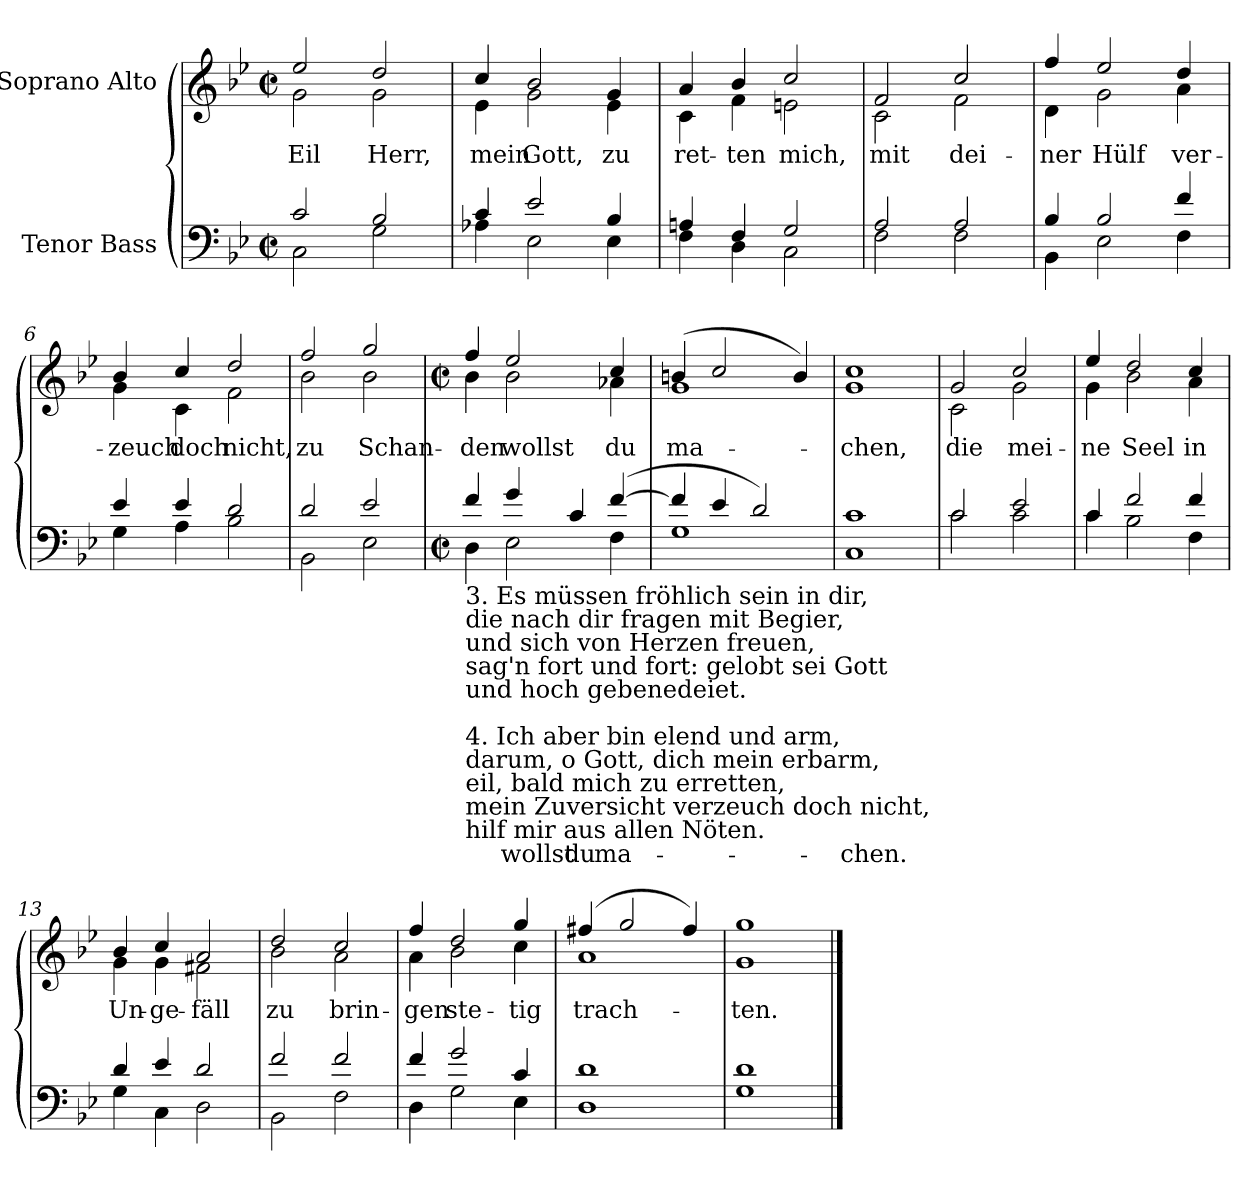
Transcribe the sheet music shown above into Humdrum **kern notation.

**kern	**text	**kern	**text
*part2	*part2	*part1	*part1
*staff2	*staff2	*staff1	*staff1
*I"Tenor Bass	*	*I"Soprano Alto	*
*clefF4	*	*clefG2	*
*k[b-e-]	*	*k[b-e-]	*
*B-:	*	*B-:	*
*M2/2	*	*M2/2	*
*met(c|)	*	*met(c|)	*
=1	=1	=1	=1
*^	*	*	*
!	!	!	!LO:TX:a:cj:t=Cornelius Becker\n(1561-1604)	!
!	!	!	!LO:TX:a:cj:t=Psalm 70, SWV 167	!
!	!	!	!LO:TX:a:cj:t=Heinrich Schütz\n(1585-1672)	!
!	!	!	!	!LO:LY:b
*	*	*	*^	*
2c/	2C\	.	2ee-/	2g\	Eil
!	!	!	!	!	!LO:LY:b
2B-/	2G\	.	2dd/	2g\	Herr,
=2	=2	=2	=2	=2	=2
!	!	!	!	!	!LO:LY:b
4c/	4A-X\	.	4cc/	4e-\	mein
!	!	!	!	!	!LO:LY:b
2e-/	2E-\	.	2b-/	2g\	Gott,
!	!	!	!	!	!LO:LY:b
4B-/	4E-\	.	4g/	4e-\	zu
=3	=3	=3	=3	=3	=3
!	!	!	!	!	!LO:LY:b
4An/	4F\	.	4a/	4c\	ret-
!	!	!	!	!	!LO:LY:b
4F/	4D\	.	4b-/	4f\	-ten
!	!	!	!	!	!LO:LY:b
2G/	2C\	.	2cc/	2en\	mich,
=4	=4	=4	=4	=4	=4
!	!	!	!	!	!LO:LY:b
2A/	2F\	.	2f/	2c\	mit
!	!	!	!	!	!LO:LY:b
2A/	2F\	.	2cc/	2f\	dei-
=5	=5	=5	=5	=5	=5
!	!	!	!	!	!LO:LY:b
4B-/	4BB-\	.	4ff/	4d\	-ner
!	!	!	!	!	!LO:LY:b
2B-/	2E-\	.	2ee-/	2g\	Hülf
!	!	!	!	!	!LO:LY:b
4f/	4F\	.	4dd/	4a\	ver-
=6	=6	=6	=6	=6	=6
!	!	!	!	!	!LO:LY:b
4e-/	4G\	.	4b-/	4g\	-zeuch
!	!	!	!	!	!LO:LY:b
4e-/	4A\	.	4cc/	4c\	doch
!	!	!	!	!	!LO:LY:b
2d/	2B-\	.	2dd/	2f\	nicht,
=7	=7	=7	=7	=7	=7
!	!	!	!	!	!LO:LY:b
2d/	2BB-\	.	2ff/	2b-\	zu
!	!	!	!	!	!LO:LY:b
2e-/	2E-\	.	2gg/	2b-\	Schan-
!!LO:LB:g=z	!!
=8	=8	=8	=8	=8	=8
*M2/2	*	*	*M2/2	*	*
*met(c|)	*	*	*met(c|)	*	*
!LO:TX:b:t=3. Es müssen fröhlich sein in dir, \ndie nach dir fragen mit Begier,\nund sich von Herzen freuen, \nsag'n fort und fort&colon; gelobt sei Gott\nund hoch gebenedeiet.\n\n4. Ich aber bin elend und arm, \ndarum, o Gott, dich mein erbarm,\neil, bald mich zu erretten, \nmein Zuversicht verzeuch doch nicht,\nhilf mir aus allen Nöten.	!	!	!	!	!
!	!	!	!	!	!LO:LY:b
4f/	4D\	.	4ff/	4b-\	-den
!	!	!LO:LY:a	!	!	!LO:LY:b
4g/	2E-\	wollst	2ee-/	2b-\	wollst
!	!	!LO:LY:a	!	!	!
4c/	.	du	.	.	.
!	!	!LO:LY:a	!	!	!LO:LY:b
(>[4f/	4F\	ma-	4cc/	4a-X\	du
=9	=9	=9	=9	=9	=9
!	!	!	!	!	!LO:LY:b
4f/]	1G\	.	(>4bn/	1g\	ma-
4e-/	.	.	2cc/	.	.
2d/)	.	.	.	.	.
.	.	.	4b/)	.	.
=10	=10	=10	=10	=10	=10
!	!	!LO:LY:a	!	!	!LO:LY:b
1c/	1C\	chen.	1cc/	1g\	chen,
=11	=11	=11	=11	=11	=11
!	!	!	!	!	!LO:LY:b
2c/	2c\	.	2g/	2c\	die
!	!	!	!	!	!LO:LY:b
2e-/	2c\	.	2cc/	2g\	mei-
=12	=12	=12	=12	=12	=12
!	!	!	!	!	!LO:LY:b
4c/	4c\	.	4ee-/	4g\	-ne
!	!	!	!	!	!LO:LY:b
2f/	2B-\	.	2dd/	2b-\	Seel
!	!	!	!	!	!LO:LY:b
4f/	4F\	.	4cc/	4a\	in
=13	=13	=13	=13	=13	=13
!	!	!	!	!	!LO:LY:b
4d/	4G\	.	4b-/	4g\	Un-
!	!	!	!	!	!LO:LY:b
4e-/	4C\	.	4cc/	4g\	-ge-
!	!	!	!	!	!LO:LY:b
2d/	2D\	.	2a/	2f#X\	-fäll
=14	=14	=14	=14	=14	=14
!	!	!	!	!	!LO:LY:b
2f/	2BB-\	.	2dd/	2b-\	zu
!	!	!	!	!	!LO:LY:b
2f/	2F\	.	2cc/	2a\	brin-
=15	=15	=15	=15	=15	=15
!	!	!	!	!	!LO:LY:b
4f/	4D\	.	4ff/	4a\	-gen
!	!	!	!	!	!LO:LY:b
2g/	2G\	.	2dd/	2b-\	ste-
!	!	!	!	!	!LO:LY:b
4c/	4E-\	.	4gg/	4cc\	-tig
=16	=16	=16	=16	=16	=16
!	!	!	!	!	!LO:LY:b
1d/	1D\	.	(>4ff#X/	1a\	trach-
.	.	.	2gg/	.	.
.	.	.	4ff#/)	.	.
=17	=17	=17	=17	=17	=17
!	!	!	!	!	!LO:LY:b
1d/	1G\	.	1gg/	1g\	ten.
*v	*v	*	*	*	*
*	*	*v	*v	*
==	==	==	==
*-	*-	*-	*-
